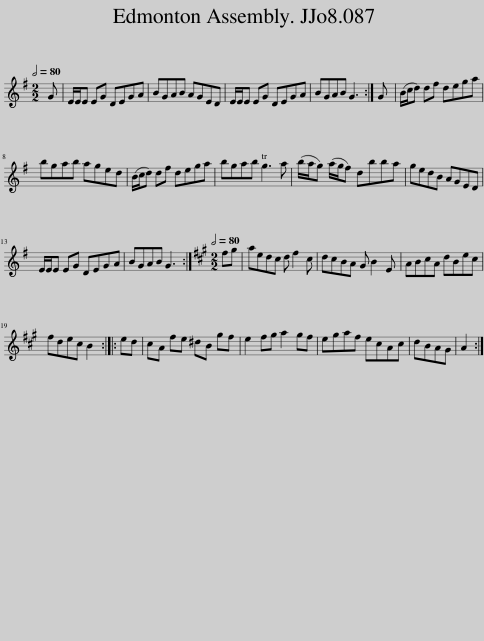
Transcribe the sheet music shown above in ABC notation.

X:1
L:1/8
Q:1/2=80
M:2/2
I:linebreak $
K:G
V:1 treble
V:1
 G | E/E/E EG DEGA | BGAB AGED | E/E/E EG DEGA | BGAB G3 :| %5
 G | (B/c/d) df dega |$ bgab aged | (B/c/d) df dega | bgab g3 a | %10
 (b/a/g) (a/g/f) dbba | gedB AGED |$ E/E/E EG DEGA | BGAB G3 :|[K:A][M:2/2][Q:1/2=80] fg | %15
 aedc d f2 c | dcBA G B2 E | ABcA dBec |$ fdec B2 :: ed | %20
 cA fe ^dB gf | e2 fg a2 gf | egaf ecAc | dBAG | A2 :| %25
